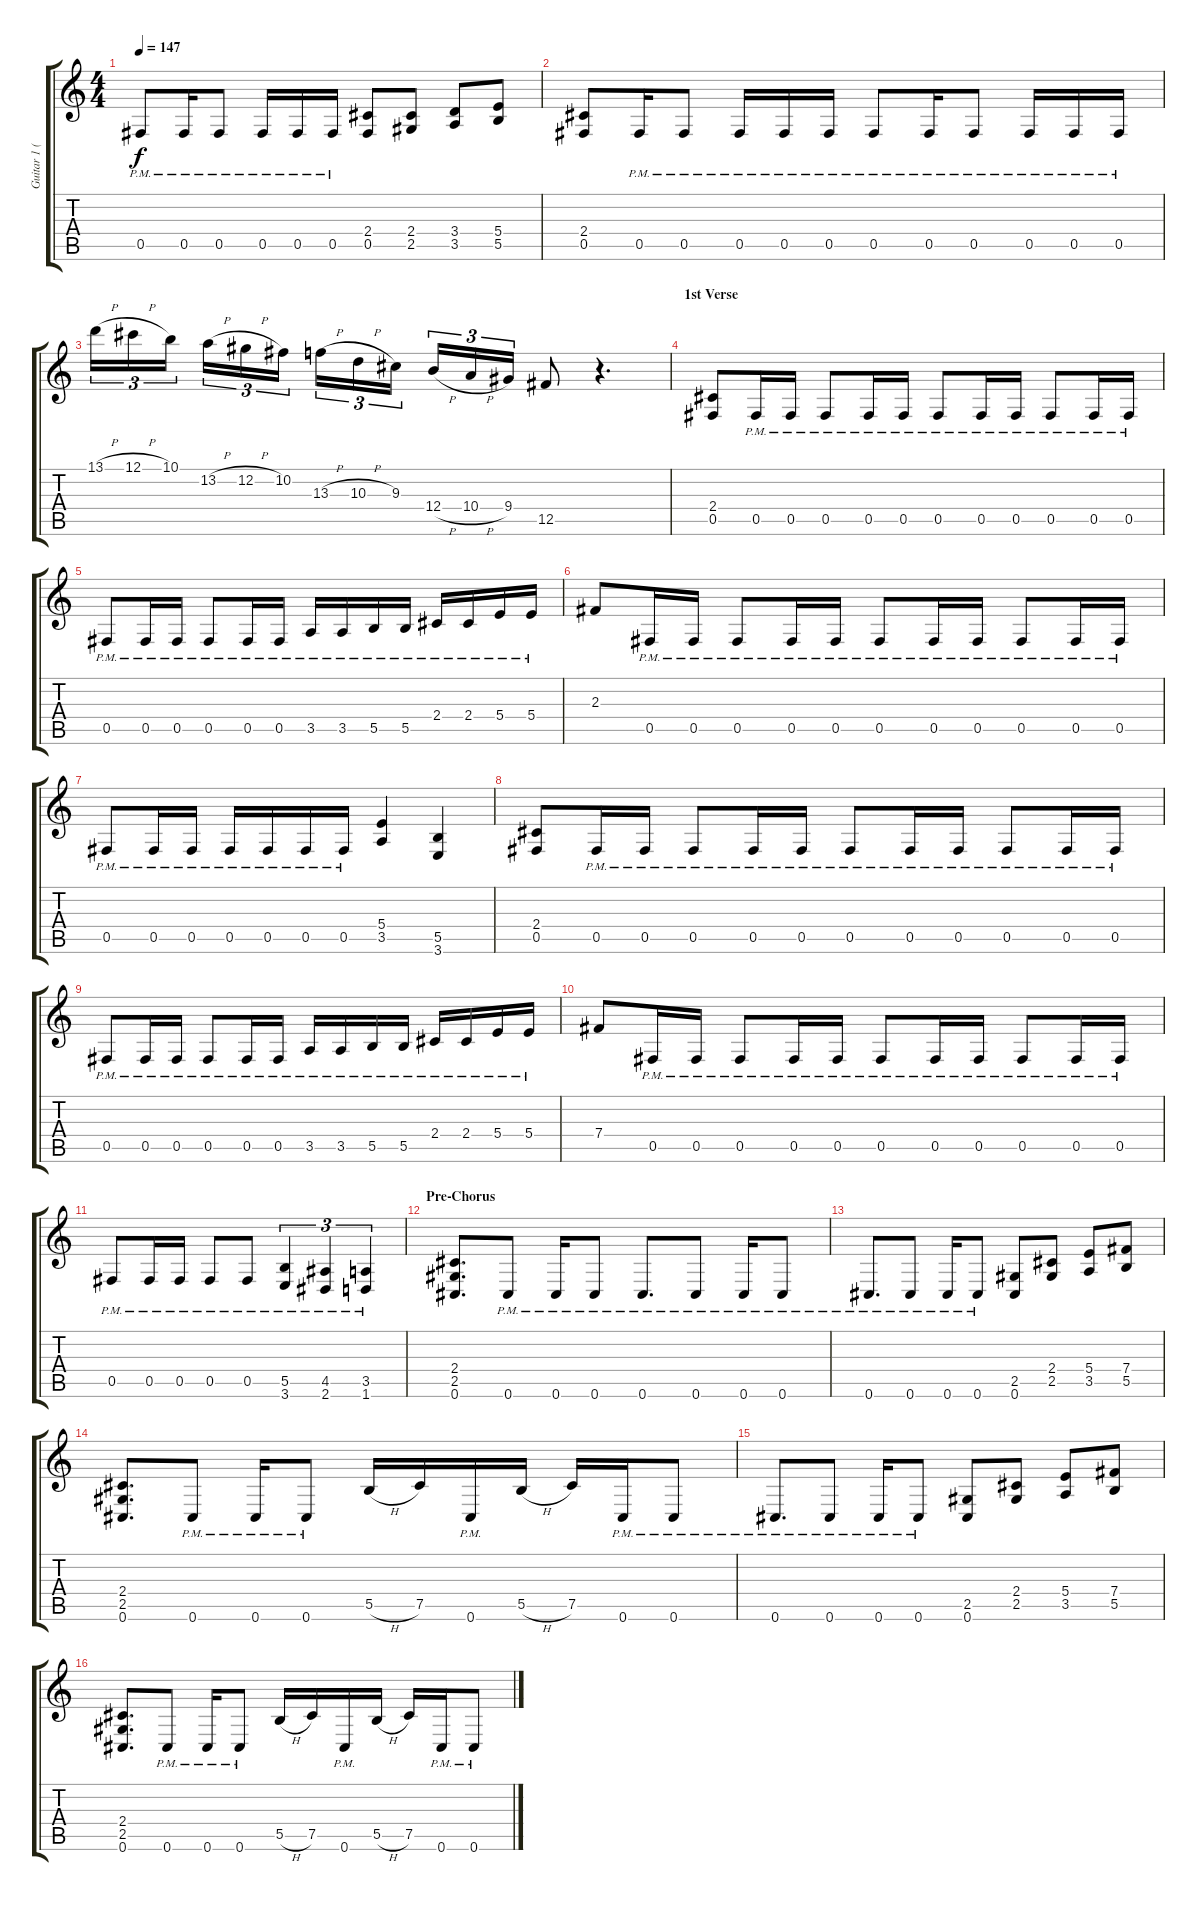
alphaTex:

\track ("Guitar 1 (Lead)" "Guitar 1 (") {instrument overdrivenguitar}
\staff {score tabs}
\tuning (Db4 Ab3 E3 B2 Gb2 Db2) {hide}
\ts (4 4)
\tempo 147
\clef g2
\ks c
0.5{pm}.8{dy f} 0.5{pm}.16 0.5{pm}.8 0.5{pm}.16 0.5{pm}.16 0.5{pm}.16 (2.4 0.5).8 (2.4 2.5).8 (3.4 3.5).8 (5.4 5.5).8 |
(2.4 0.5).8 0.5{pm}.16 0.5{pm}.8 0.5{pm}.16 0.5{pm}.16 0.5{pm}.16 0.5{pm}.8 0.5{pm}.16 0.5{pm}.8 0.5{pm}.16 0.5{pm}.16 0.5{pm}.16 |
13.1{h}.16{tu (3 2)} 12.1{h}.16{tu (3 2)} 10.1.16{tu (3 2) beam splitsecondary} 13.2{h}.16{tu (3 2)} 12.2{h}.16{tu (3 2)} 10.2.16{tu (3 2)} 13.3{h}.16{tu (3 2)} 10.3{h}.16{tu (3 2)} 9.3.16{tu (3 2) beam splitsecondary} 12.4{h}.16{tu (3 2)} 10.4{h}.16{tu (3 2)} 9.4.16{tu (3 2)} 12.5.8 r.4{d} |
\section ("" "1st Verse")
(2.4 0.5).8 0.5{pm}.16 0.5{pm}.16 0.5{pm}.8 0.5{pm}.16 0.5{pm}.16 0.5{pm}.8 0.5{pm}.16 0.5{pm}.16 0.5{pm}.8 0.5{pm}.16 0.5{pm}.16 |
0.5{pm}.8 0.5{pm}.16 0.5{pm}.16 0.5{pm}.8 0.5{pm}.16 0.5{pm}.16 3.5{pm}.16 3.5{pm}.16 5.5{pm}.16 5.5{pm}.16 2.4{pm}.16 2.4{pm}.16 5.4{pm}.16 5.4{pm}.16 |
2.3.8 0.5{pm}.16 0.5{pm}.16 0.5{pm}.8 0.5{pm}.16 0.5{pm}.16 0.5{pm}.8 0.5{pm}.16 0.5{pm}.16 0.5{pm}.8 0.5{pm}.16 0.5{pm}.16 |
0.5{pm}.8 0.5{pm}.16 0.5{pm}.16 0.5{pm}.16 0.5{pm}.16 0.5{pm}.16 0.5{pm}.16 (5.4 3.5).4 (5.5 3.6).4 |
(2.4 0.5).8 0.5{pm}.16 0.5{pm}.16 0.5{pm}.8 0.5{pm}.16 0.5{pm}.16 0.5{pm}.8 0.5{pm}.16 0.5{pm}.16 0.5{pm}.8 0.5{pm}.16 0.5{pm}.16 |
0.5{pm}.8 0.5{pm}.16 0.5{pm}.16 0.5{pm}.8 0.5{pm}.16 0.5{pm}.16 3.5{pm}.16 3.5{pm}.16 5.5{pm}.16 5.5{pm}.16 2.4{pm}.16 2.4{pm}.16 5.4{pm}.16 5.4{pm}.16 |
7.4.8 0.5{pm}.16 0.5{pm}.16 0.5{pm}.8 0.5{pm}.16 0.5{pm}.16 0.5{pm}.8 0.5{pm}.16 0.5{pm}.16 0.5{pm}.8 0.5{pm}.16 0.5{pm}.16 |
0.5{pm}.8 0.5{pm}.16 0.5{pm}.16 0.5{pm}.8 0.5{pm}.8 (5.5{pm} 3.6{pm}).4{tu (3 2)} (4.5{pm} 2.6{pm}).4{tu (3 2)} (3.5{pm} 1.6{pm}).4{tu (3 2)} |
\section ("" "Pre-Chorus")
(2.4 2.5 0.6).8{d} 0.6{pm}.8 0.6{pm}.16 0.6{pm}.8 0.6{pm}.8{d} 0.6{pm}.8 0.6{pm}.16 0.6{pm}.8 |
0.6{pm}.8{d} 0.6{pm}.8 0.6{pm}.16 0.6{pm}.8 (2.5 0.6).8 (2.4 2.5).8 (5.4 3.5).8 (7.4 5.5).8 |
(2.4 2.5 0.6).8{d} 0.6{pm}.8 0.6{pm}.16 0.6{pm}.8 5.5{h}.16 7.5.16 0.6{pm}.16 5.5{h}.16 7.5.16 0.6{pm}.16 0.6{pm}.8 |
0.6{pm}.8{d} 0.6{pm}.8 0.6{pm}.16 0.6{pm}.8 (2.5 0.6).8 (2.4 2.5).8 (5.4 3.5).8 (7.4 5.5).8 |
(2.4 2.5 0.6).8{d} 0.6{pm}.8 0.6{pm}.16 0.6{pm}.8 5.5{h}.16 7.5.16 0.6{pm}.16 5.5{h}.16 7.5.16 0.6{pm}.16 0.6{pm}.8
